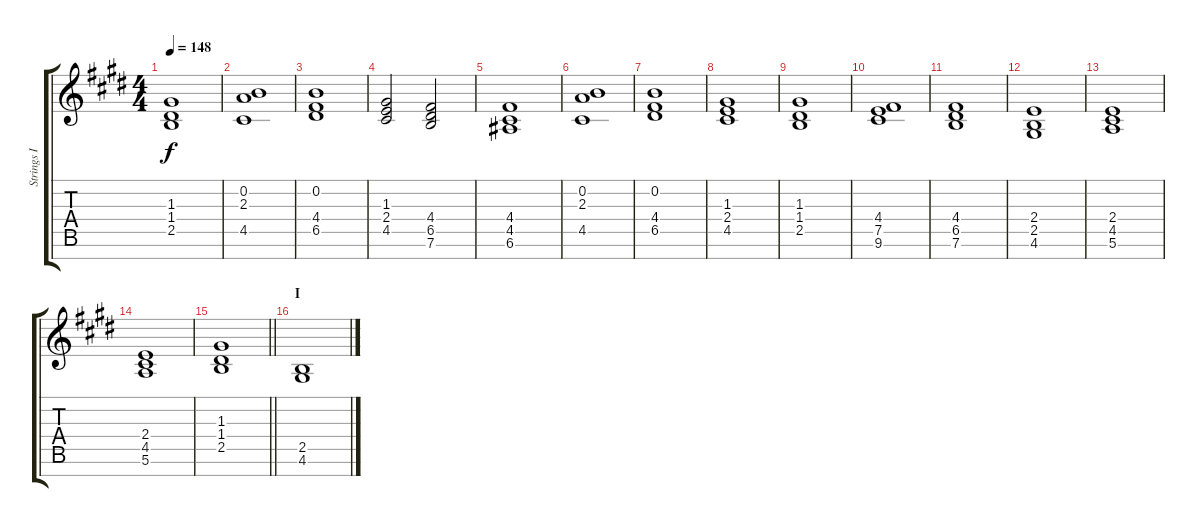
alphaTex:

\track ("Strings I" "Strings I") {instrument stringensemble1}
\staff {score tabs}
\tuning (E5 B4 G4 D4 A3 E3 B2) {hide}
\ts (4 4)
\tempo 148
\clef g2
\ks e
(1.3 1.4 2.5).1{dy f} |
(0.2 2.3 4.5).1 |
(0.2 4.4 6.5).1 |
(1.3 2.4 4.5).2 (4.4 6.5 7.6).2 |
(4.4 4.5 6.6).1 |
(0.2 2.3 4.5).1 |
(0.2 4.4 6.5).1 |
(1.3 2.4 4.5).1 |
(1.3 1.4 2.5).1 |
(4.4 7.5 9.6).1 |
(4.4 6.5 7.6).1 |
(2.4 2.5 4.6).1 |
(2.4 4.5 5.6).1 |
(2.4 4.5 5.6).1 |
\barLineRight lightlight
(1.3 1.4 2.5).1 |
\section ("" "I")
(2.5 4.6).1
